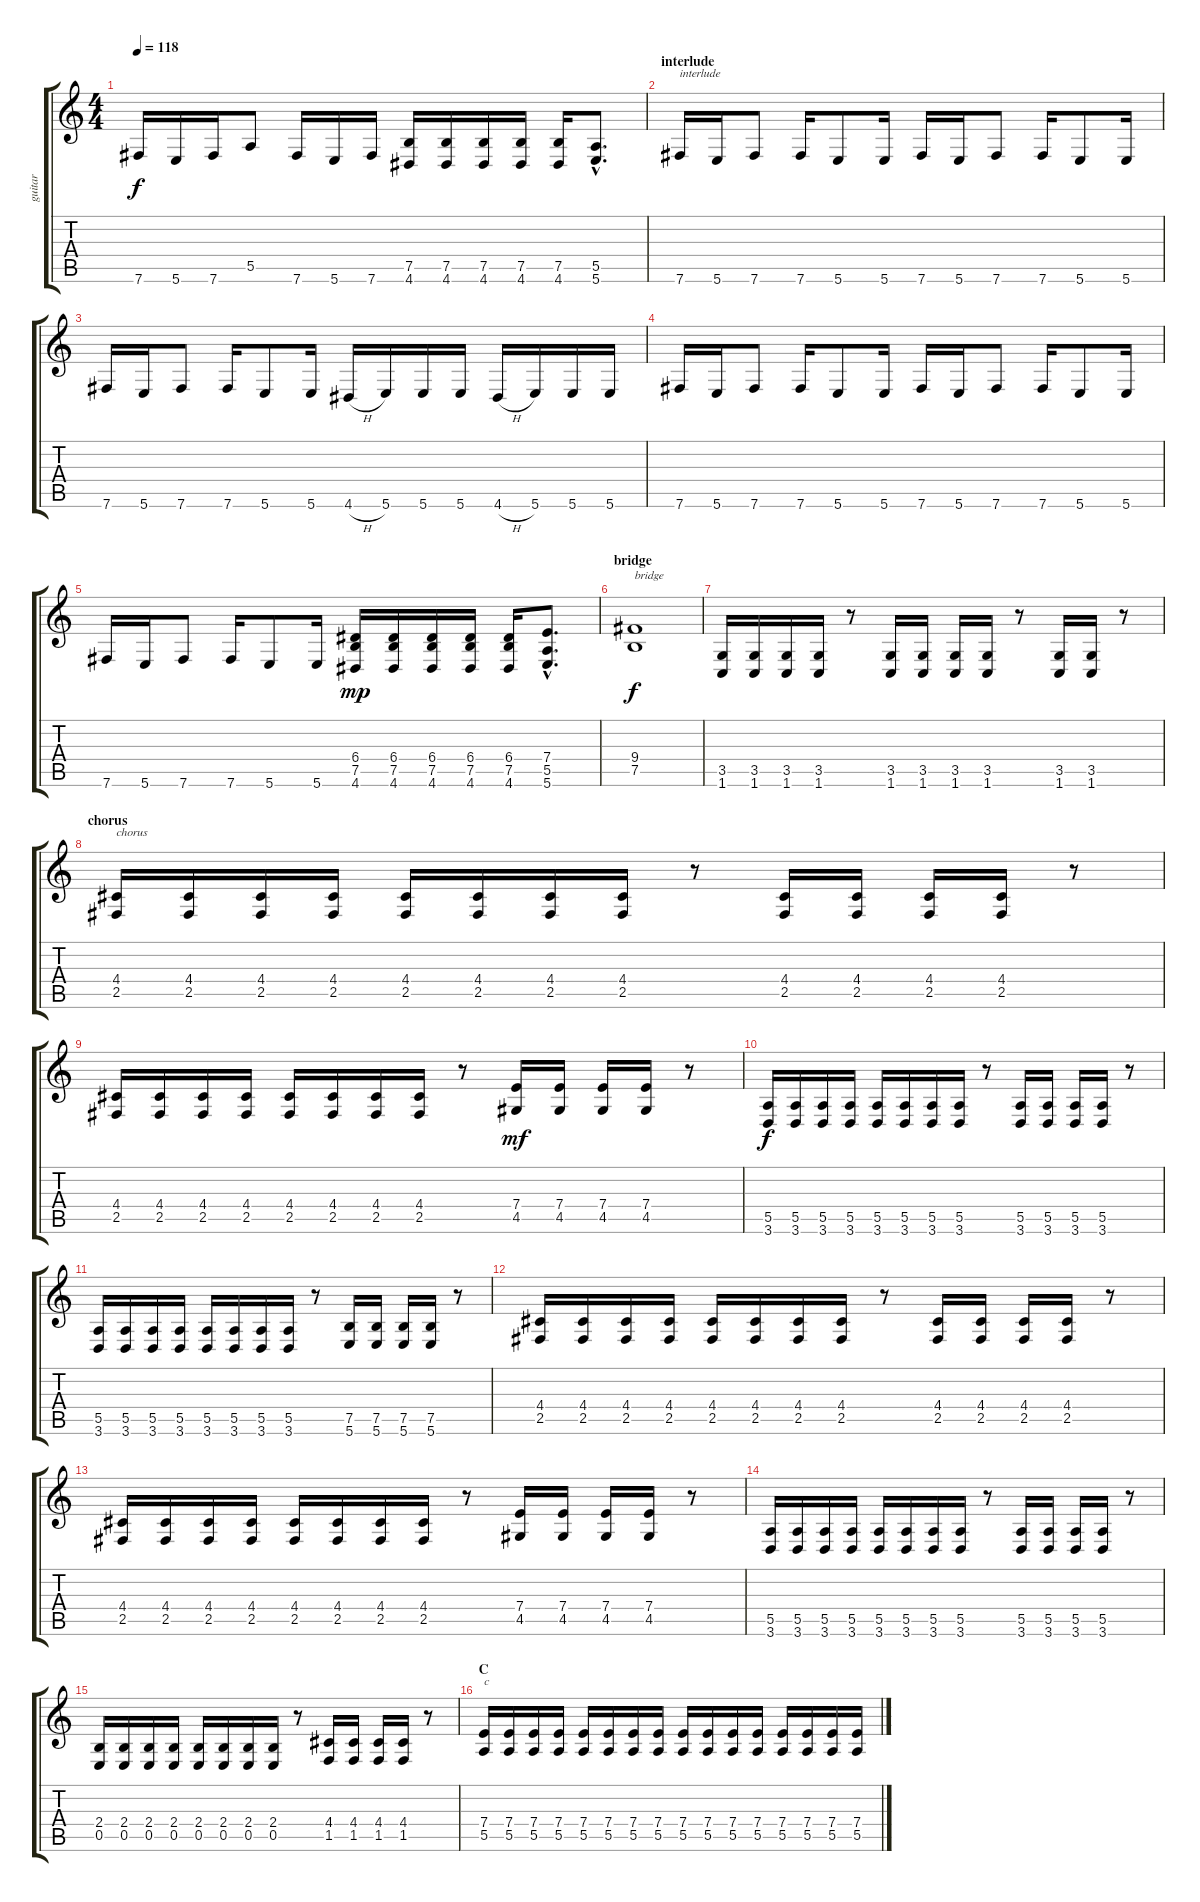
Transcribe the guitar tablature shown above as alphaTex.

\track ("guitar" "guitar") {instrument distortionguitar}
\staff {score tabs}
\tuning (B3 Gb3 D3 A2 E2 B1) {hide}
\ts (4 4)
\tempo 118
\clef g2
\ks c
7.6.16{dy f} 5.6.16 7.6.16 5.5.8 7.6.16 5.6.16 7.6.16 (7.5 4.6).16 (7.5 4.6).16 (7.5 4.6).16 (7.5 4.6).16 (7.5 4.6).16 (5.5{hac} 5.6{hac}).8{d} |
\section ("" "interlude")
7.6.16{txt "interlude"} 5.6.16 7.6.8 7.6.16 5.6.8 5.6.16 7.6.16 5.6.16 7.6.8 7.6.16 5.6.8 5.6.16 |
7.6.16 5.6.16 7.6.8 7.6.16 5.6.8 5.6.16 4.6{h}.16 5.6.16 5.6.16 5.6.16 4.6{h}.16 5.6.16 5.6.16 5.6.16 |
7.6.16 5.6.16 7.6.8 7.6.16 5.6.8 5.6.16 7.6.16 5.6.16 7.6.8 7.6.16 5.6.8 5.6.16 |
7.6.16 5.6.16 7.6.8 7.6.16 5.6.8 5.6.16 (6.4 7.5 4.6).16{dy mp} (6.4 7.5 4.6).16 (6.4 7.5 4.6).16 (6.4 7.5 4.6).16 (6.4 7.5 4.6).16 (7.4{hac} 5.5{hac} 5.6{hac}).8{d} |
\section ("" "bridge")
(9.4 7.5).1{txt "bridge" dy f} |
(3.5 1.6).16 (3.5 1.6).16 (3.5 1.6).16 (3.5 1.6).16 r.8 (3.5 1.6).16 (3.5 1.6).16 (3.5 1.6).16 (3.5 1.6).16 r.8 (3.5 1.6).16 (3.5 1.6).16 r.8 |
\section ("" "chorus")
(4.4 2.5).16{txt "chorus"} (4.4 2.5).16 (4.4 2.5).16 (4.4 2.5).16 (4.4 2.5).16 (4.4 2.5).16 (4.4 2.5).16 (4.4 2.5).16 r.8 (4.4 2.5).16 (4.4 2.5).16 (4.4 2.5).16 (4.4 2.5).16 r.8 |
(4.4 2.5).16 (4.4 2.5).16 (4.4 2.5).16 (4.4 2.5).16 (4.4 2.5).16 (4.4 2.5).16 (4.4 2.5).16 (4.4 2.5).16 r.8 (7.4 4.5).16{dy mf} (7.4 4.5).16 (7.4 4.5).16 (7.4 4.5).16 r.8 |
(5.5 3.6).16{dy f} (5.5 3.6).16 (5.5 3.6).16 (5.5 3.6).16 (5.5 3.6).16 (5.5 3.6).16 (5.5 3.6).16 (5.5 3.6).16 r.8 (5.5 3.6).16 (5.5 3.6).16 (5.5 3.6).16 (5.5 3.6).16 r.8 |
(5.5 3.6).16 (5.5 3.6).16 (5.5 3.6).16 (5.5 3.6).16 (5.5 3.6).16 (5.5 3.6).16 (5.5 3.6).16 (5.5 3.6).16 r.8 (7.5 5.6).16 (7.5 5.6).16 (7.5 5.6).16 (7.5 5.6).16 r.8 |
(4.4 2.5).16 (4.4 2.5).16 (4.4 2.5).16 (4.4 2.5).16 (4.4 2.5).16 (4.4 2.5).16 (4.4 2.5).16 (4.4 2.5).16 r.8 (4.4 2.5).16 (4.4 2.5).16 (4.4 2.5).16 (4.4 2.5).16 r.8 |
(4.4 2.5).16 (4.4 2.5).16 (4.4 2.5).16 (4.4 2.5).16 (4.4 2.5).16 (4.4 2.5).16 (4.4 2.5).16 (4.4 2.5).16 r.8 (7.4 4.5).16 (7.4 4.5).16 (7.4 4.5).16 (7.4 4.5).16 r.8 |
(5.5 3.6).16 (5.5 3.6).16 (5.5 3.6).16 (5.5 3.6).16 (5.5 3.6).16 (5.5 3.6).16 (5.5 3.6).16 (5.5 3.6).16 r.8 (5.5 3.6).16 (5.5 3.6).16 (5.5 3.6).16 (5.5 3.6).16 r.8 |
(2.4 0.5).16 (2.4 0.5).16 (2.4 0.5).16 (2.4 0.5).16 (2.4 0.5).16 (2.4 0.5).16 (2.4 0.5).16 (2.4 0.5).16 r.8 (4.4 1.5).16 (4.4 1.5).16 (4.4 1.5).16 (4.4 1.5).16 r.8 |
\section ("" "C")
(7.4 5.5).16{txt "c"} (7.4 5.5).16 (7.4 5.5).16 (7.4 5.5).16 (7.4 5.5).16 (7.4 5.5).16 (7.4 5.5).16 (7.4 5.5).16 (7.4 5.5).16 (7.4 5.5).16 (7.4 5.5).16 (7.4 5.5).16 (7.4 5.5).16 (7.4 5.5).16 (7.4 5.5).16 (7.4 5.5).16
